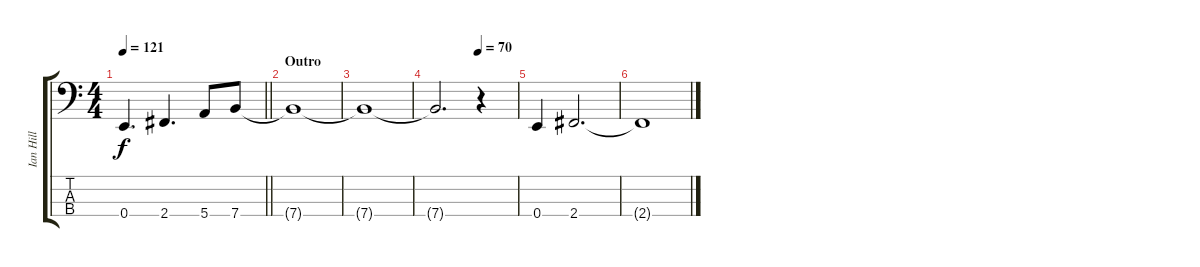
\track ("Ian Hill" "Ian Hill") {instrument electricbasspick}
\staff {score tabs}
\tuning (G2 D2 A1 E1) {hide}
\ts (4 4)
\tempo 121
\clef f4
\barLineRight lightlight
\ks c
0.4.4{d dy f} 2.4.4{d} 5.4.8 7.4.8 |
\section ("" "Outro")
7.4{t}.1{volume 10} |
7.4{t}.1 |
\tempo (70 0.53125)
7.4{t}.2{d} r.4 |
0.4.4 2.4.2{d} |
2.4{t}.1
